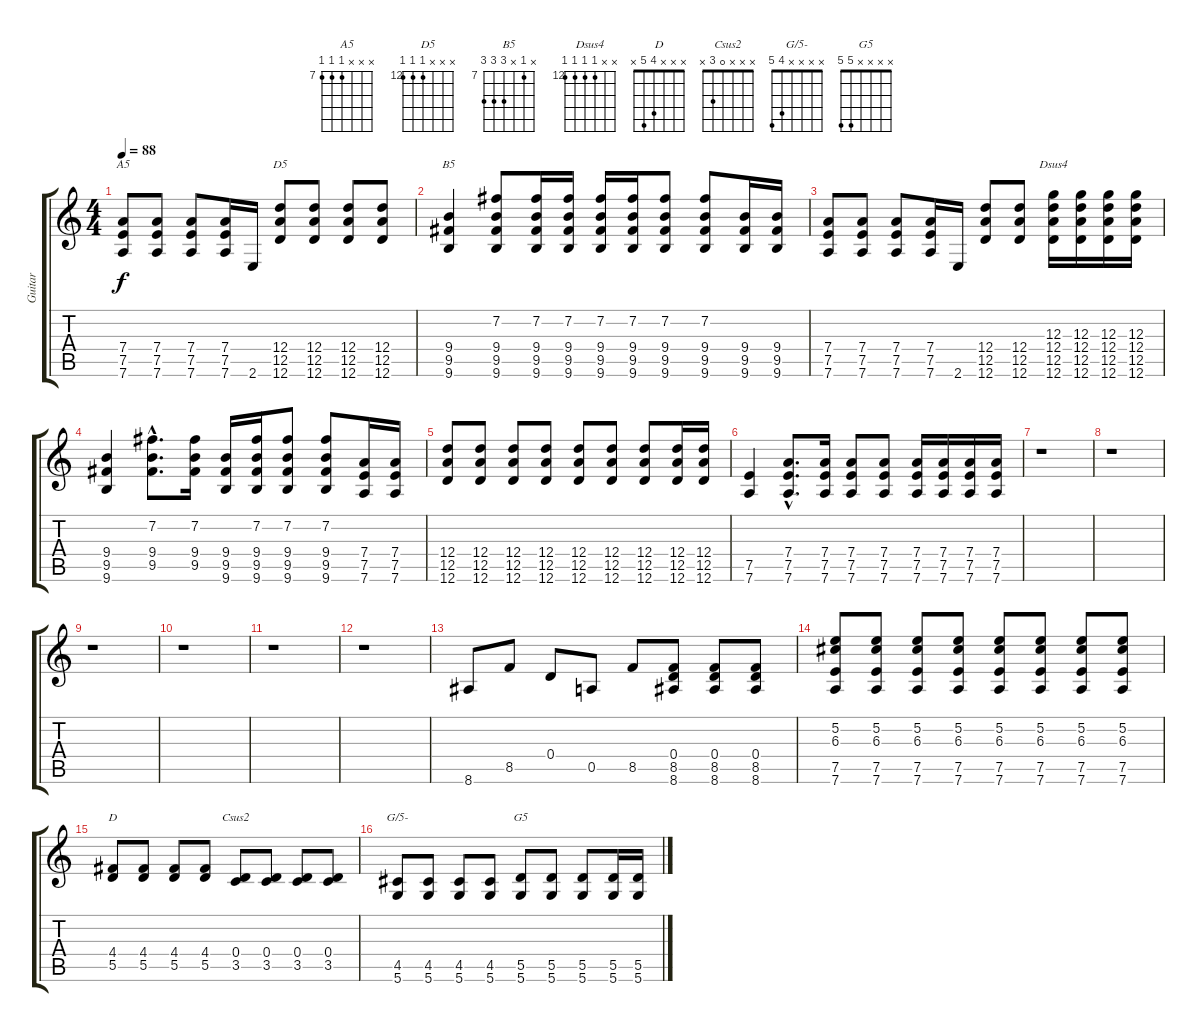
\track ("Guitar" "Guitar") {instrument distortionguitar}
\staff {score tabs}
\tuning (E4 B3 G3 D3 A2 D2) {hide}
\chord ("A5" x x x 7 7 7) {firstfret 7}
\chord ("D5" x x x 12 12 12) {firstfret 12}
\chord ("B5" x 7 x 9 9 9) {firstfret 7}
\chord ("Dsus4" x x 12 12 12 12) {firstfret 12}
\chord ("D" x x x 4 5 x)
\chord ("Csus2" x x x 0 3 x)
\chord ("G/5-" x x x x 4 5)
\chord ("G5" x x x x 5 5)
\ts (4 4)
\tempo 88
\clef g2
\ks c
(7.4 7.5 7.6).8{ch "A5" dy f} (7.4 7.5 7.6).8 (7.4 7.5 7.6).8 (7.4 7.5 7.6).16 2.6.16 (12.4 12.5 12.6).8{ch "D5"} (12.4 12.5 12.6).8 (12.4 12.5 12.6).8 (12.4 12.5 12.6).8 |
(9.4 9.5 9.6).4{ch "B5"} (7.2 9.4 9.5 9.6).8 (7.2 9.4 9.5 9.6).16 (7.2 9.4 9.5 9.6).16 (7.2 9.4 9.5 9.6).16 (7.2 9.4 9.5 9.6).16 (7.2 9.4 9.5 9.6).8 (7.2 9.4 9.5 9.6).8 (9.4 9.5 9.6).16 (9.4 9.5 9.6).16 |
(7.4 7.5 7.6).8 (7.4 7.5 7.6).8 (7.4 7.5 7.6).8 (7.4 7.5 7.6).16 2.6.16 (12.4 12.5 12.6).8 (12.4 12.5 12.6).8 (12.3 12.4 12.5 12.6).16{ch "Dsus4"} (12.3 12.4 12.5 12.6).16 (12.3 12.4 12.5 12.6).16 (12.3 12.4 12.5 12.6).16 |
(9.4 9.5 9.6).4 (7.2{hac} 9.4{hac} 9.5{hac}).8{d} (7.2 9.4 9.5).16 (9.4 9.5 9.6).16 (7.2 9.4 9.5 9.6).16 (7.2 9.4 9.5 9.6).8 (7.2 9.4 9.5 9.6).8 (7.4 7.5 7.6).16 (7.4 7.5 7.6).16 |
(12.4 12.5 12.6).8 (12.4 12.5 12.6).8 (12.4 12.5 12.6).8 (12.4 12.5 12.6).8 (12.4 12.5 12.6).8 (12.4 12.5 12.6).8 (12.4 12.5 12.6).8 (12.4 12.5 12.6).16 (12.4 12.5 12.6).16 |
(7.5 7.6).4 (7.4{hac} 7.5{hac} 7.6{hac}).8{d} (7.4 7.5 7.6).16 (7.4 7.5 7.6).8 (7.4 7.5 7.6).8 (7.4 7.5 7.6).16 (7.4 7.5 7.6).16 (7.4 7.5 7.6).16 (7.4 7.5 7.6).16 |
r.1 |
r.1 |
r.1 |
r.1 |
r.1 |
r.1 |
8.6.8 8.5.8 0.4.8 0.5.8 8.5.8 (0.4 8.5 8.6).8 (0.4 8.5 8.6).8 (0.4 8.5 8.6).8 |
(5.2 6.3 7.5 7.6).8 (5.2 6.3 7.5 7.6).8 (5.2 6.3 7.5 7.6).8 (5.2 6.3 7.5 7.6).8 (5.2 6.3 7.5 7.6).8 (5.2 6.3 7.5 7.6).8 (5.2 6.3 7.5 7.6).8 (5.2 6.3 7.5 7.6).8 |
(4.4 5.5).8{ch "D"} (4.4 5.5).8 (4.4 5.5).8 (4.4 5.5).8 (0.4 3.5).8{ch "Csus2"} (0.4 3.5).8 (0.4 3.5).8 (0.4 3.5).8 |
(4.5 5.6).8{ch "G/5-"} (4.5 5.6).8 (4.5 5.6).8 (4.5 5.6).8 (5.5 5.6).8{ch "G5"} (5.5 5.6).8 (5.5 5.6).8 (5.5 5.6).16 (5.5 5.6).16
